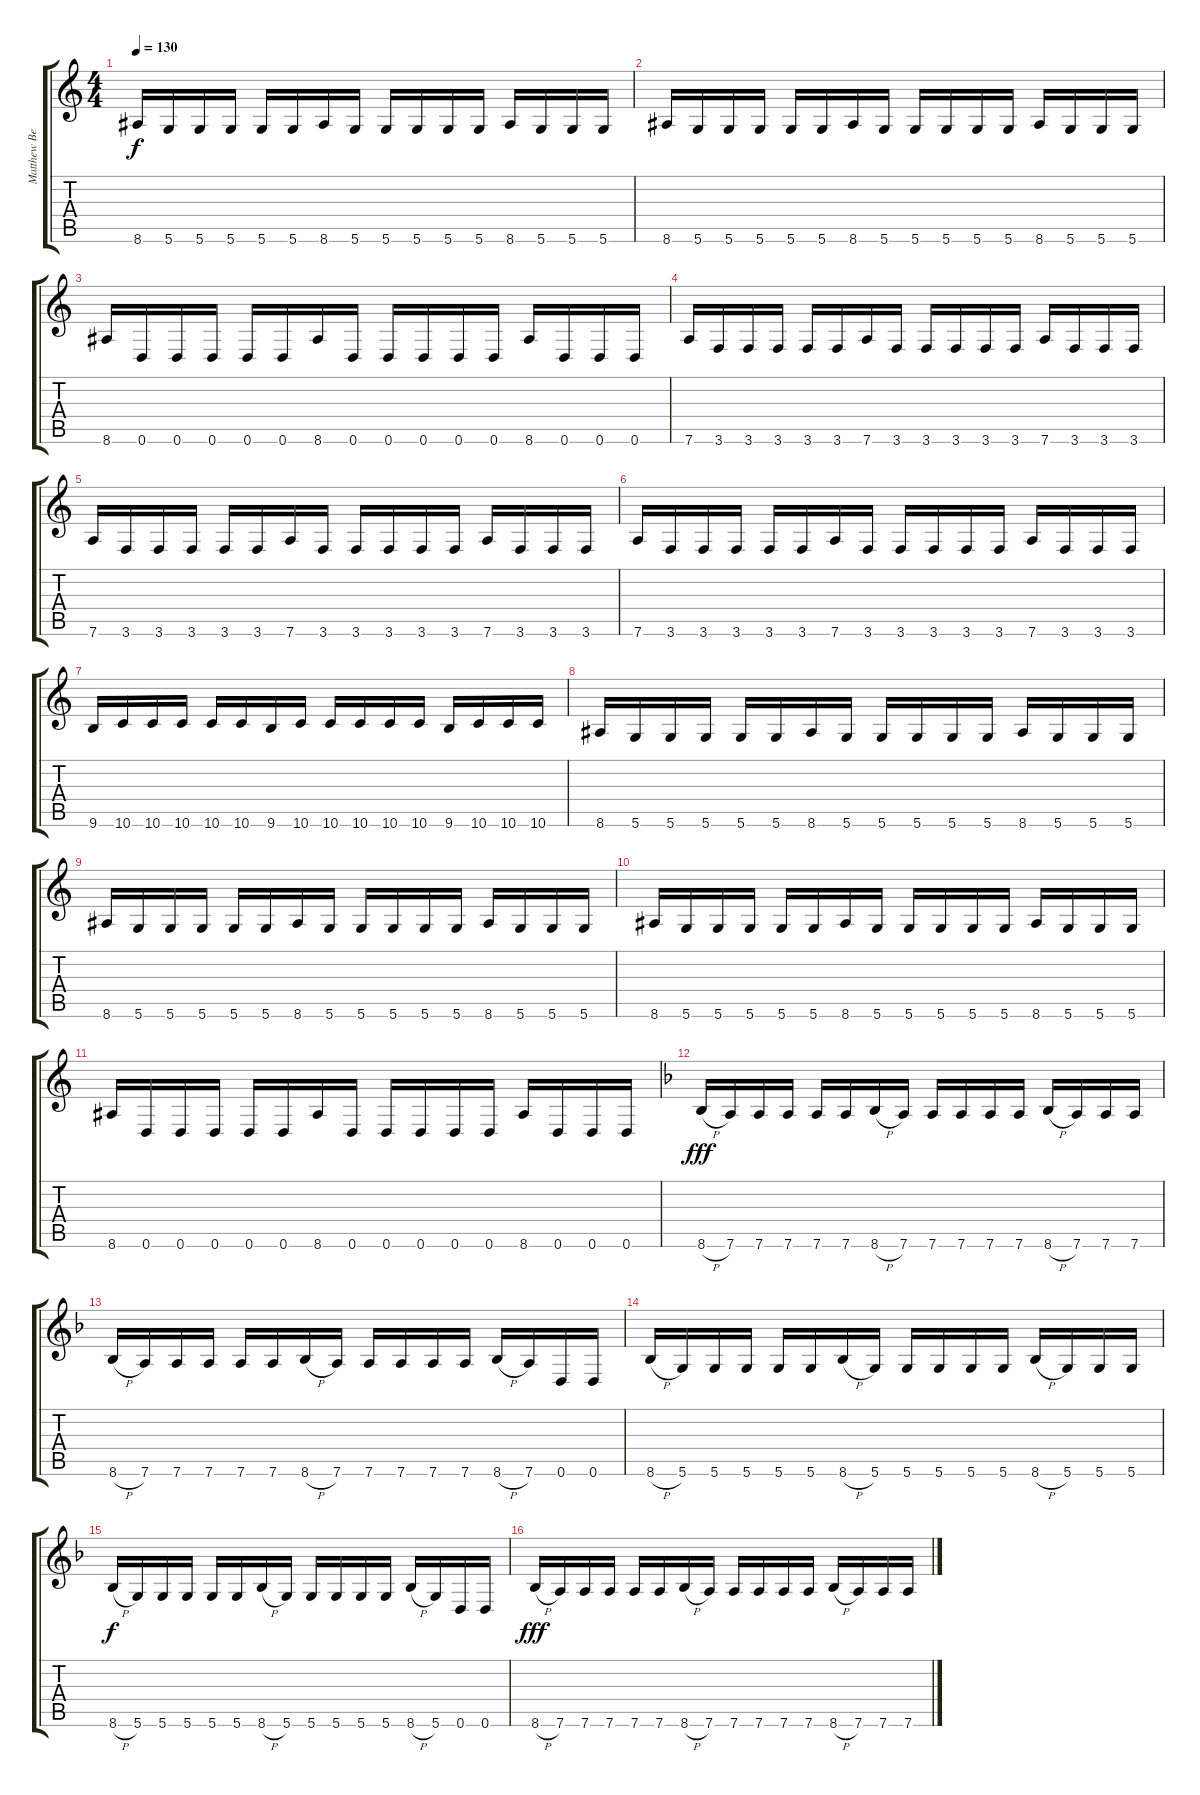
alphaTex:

\track ("Matthew Bellamy" "Matthew Be") {instrument distortionguitar}
\staff {score tabs}
\tuning (E4 B3 G3 D3 A2 D2) {hide}
\ts (4 4)
\tempo 130
\clef g2
\ks c
8.6.16{dy f} 5.6.16 5.6.16 5.6.16 5.6.16 5.6.16 8.6.16 5.6.16 5.6.16 5.6.16 5.6.16 5.6.16 8.6.16 5.6.16 5.6.16 5.6.16 |
8.6.16 5.6.16 5.6.16 5.6.16 5.6.16 5.6.16 8.6.16 5.6.16 5.6.16 5.6.16 5.6.16 5.6.16 8.6.16 5.6.16 5.6.16 5.6.16 |
8.6.16 0.6.16 0.6.16 0.6.16 0.6.16 0.6.16 8.6.16 0.6.16 0.6.16 0.6.16 0.6.16 0.6.16 8.6.16 0.6.16 0.6.16 0.6.16 |
7.6.16 3.6.16 3.6.16 3.6.16 3.6.16 3.6.16 7.6.16 3.6.16 3.6.16 3.6.16 3.6.16 3.6.16 7.6.16 3.6.16 3.6.16 3.6.16 |
7.6.16 3.6.16 3.6.16 3.6.16 3.6.16 3.6.16 7.6.16 3.6.16 3.6.16 3.6.16 3.6.16 3.6.16 7.6.16 3.6.16 3.6.16 3.6.16 |
7.6.16 3.6.16 3.6.16 3.6.16 3.6.16 3.6.16 7.6.16 3.6.16 3.6.16 3.6.16 3.6.16 3.6.16 7.6.16 3.6.16 3.6.16 3.6.16 |
9.6.16 10.6.16 10.6.16 10.6.16 10.6.16 10.6.16 9.6.16 10.6.16 10.6.16 10.6.16 10.6.16 10.6.16 9.6.16 10.6.16 10.6.16 10.6.16 |
8.6.16 5.6.16 5.6.16 5.6.16 5.6.16 5.6.16 8.6.16 5.6.16 5.6.16 5.6.16 5.6.16 5.6.16 8.6.16 5.6.16 5.6.16 5.6.16 |
8.6.16 5.6.16 5.6.16 5.6.16 5.6.16 5.6.16 8.6.16 5.6.16 5.6.16 5.6.16 5.6.16 5.6.16 8.6.16 5.6.16 5.6.16 5.6.16 |
8.6.16 5.6.16 5.6.16 5.6.16 5.6.16 5.6.16 8.6.16 5.6.16 5.6.16 5.6.16 5.6.16 5.6.16 8.6.16 5.6.16 5.6.16 5.6.16 |
8.6.16 0.6.16 0.6.16 0.6.16 0.6.16 0.6.16 8.6.16 0.6.16 0.6.16 0.6.16 0.6.16 0.6.16 8.6.16 0.6.16 0.6.16 0.6.16 |
\ks f
8.6{h}.16{dy fff} 7.6.16 7.6.16 7.6.16 7.6.16 7.6.16 8.6{h}.16 7.6.16 7.6.16 7.6.16 7.6.16 7.6.16 8.6{h}.16 7.6.16 7.6.16 7.6.16 |
8.6{h}.16 7.6.16 7.6.16 7.6.16 7.6.16 7.6.16 8.6{h}.16 7.6.16 7.6.16 7.6.16 7.6.16 7.6.16 8.6{h}.16 7.6.16 0.6.16 0.6.16 |
8.6{h}.16 5.6.16 5.6.16 5.6.16 5.6.16 5.6.16 8.6{h}.16 5.6.16 5.6.16 5.6.16 5.6.16 5.6.16 8.6{h}.16 5.6.16 5.6.16 5.6.16 |
8.6{h}.16{dy f} 5.6.16 5.6.16 5.6.16 5.6.16 5.6.16 8.6{h}.16 5.6.16 5.6.16 5.6.16 5.6.16 5.6.16 8.6{h}.16 5.6.16 0.6.16 0.6.16 |
8.6{h}.16{dy fff} 7.6.16 7.6.16 7.6.16 7.6.16 7.6.16 8.6{h}.16 7.6.16 7.6.16 7.6.16 7.6.16 7.6.16 8.6{h}.16 7.6.16 7.6.16 7.6.16
